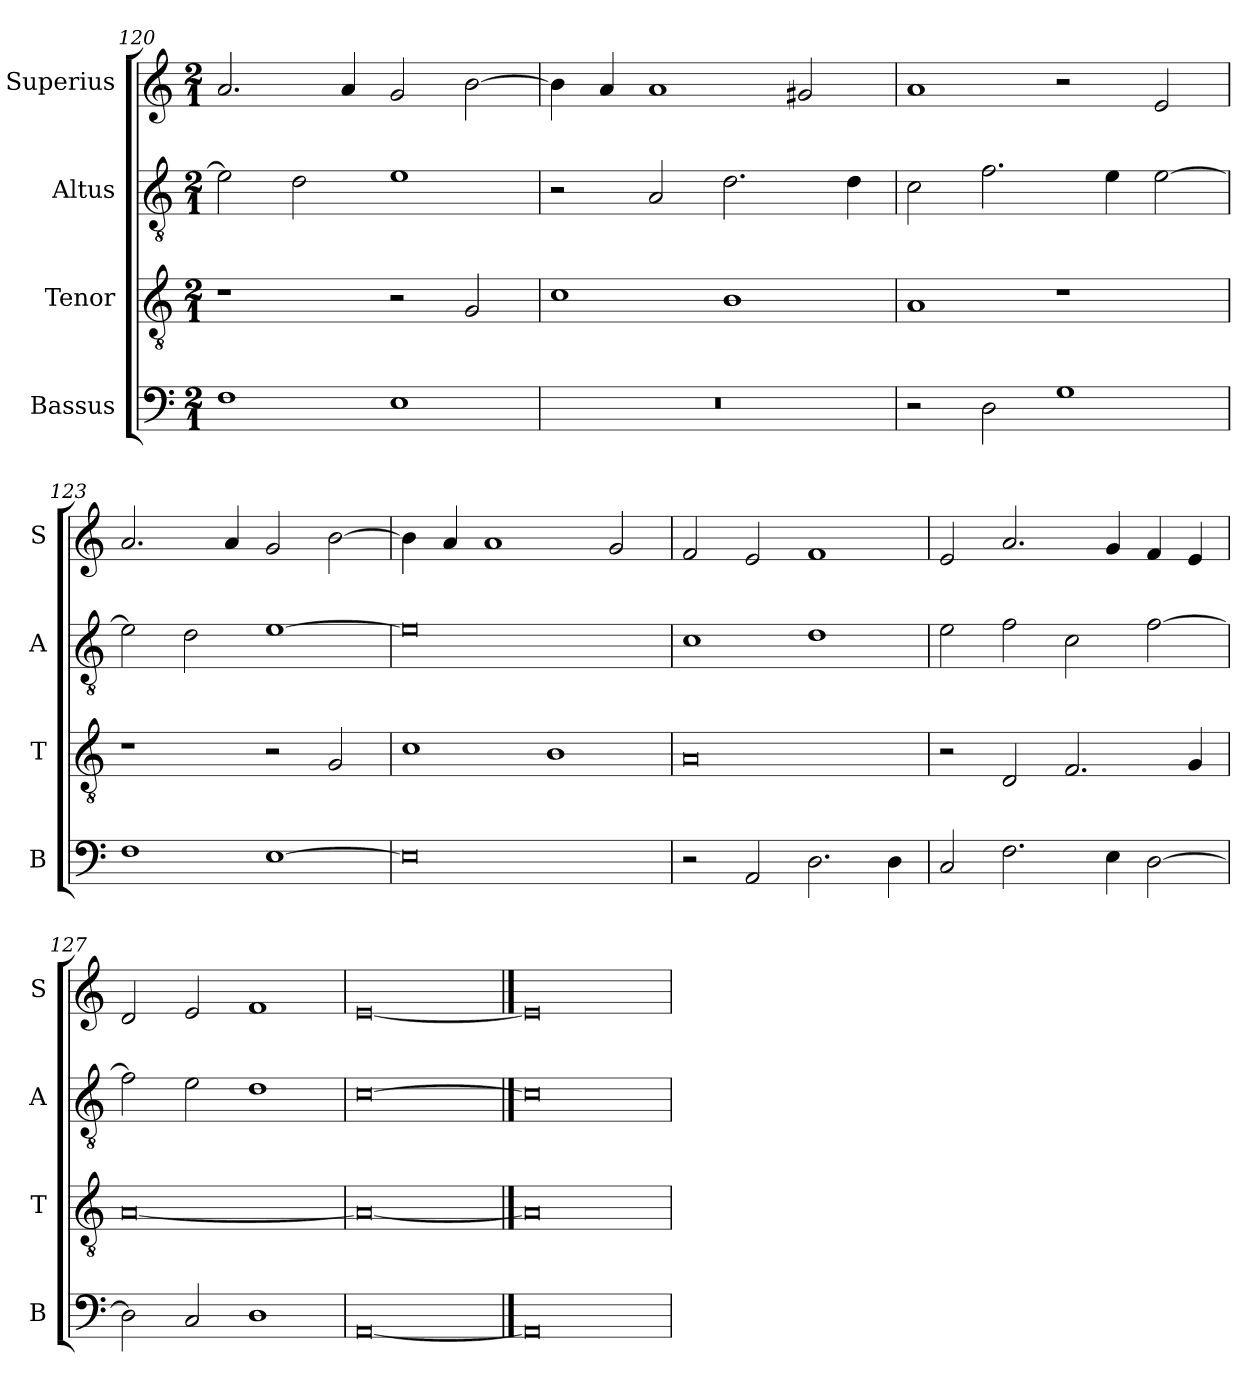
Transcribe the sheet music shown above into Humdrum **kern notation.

**kern	**kern	**kern	**kern
*part4	*part3	*part2	*part1
*staff4	*staff3	*staff2	*staff1
*I"Bassus	*I"Tenor	*I"Altus	*I"Superius
*I'B	*I'T	*I'A	*I'S
*clefF4	*clefGv2	*clefGv2	*clefG2
*k[]	*k[]	*k[]	*k[]
*C:	*C:	*C:	*C:
*M2/1	*M2/1	*M2/1	*M2/1
=120	=120	=120	=120
1F	1r	2e]	2.a
.	.	2d	.
.	.	.	4a
1E	2r	1e	2g
.	2G	.	[2b
=121	=121	=121	=121
0r	1c	2r	4b]
.	.	.	4a
.	.	2A	1a
.	1B	2.d	.
.	.	.	2g#X
.	.	4d	.
=122	=122	=122	=122
2r	1A	2c	1a
2D	.	2.f	.
1G	1r	.	2r
.	.	4e	.
.	.	[2e	2e
=123	=123	=123	=123
1F	1r	2e]	2.a
.	.	2d	.
.	.	.	4a
[1E	2r	[1e	2g
.	2G	.	[2b
=124	=124	=124	=124
0E]	1c	0e]	4b]
.	.	.	4a
.	.	.	1a
.	1B	.	.
.	.	.	2g
=125	=125	=125	=125
2r	0A	1c	2f
2AA	.	.	2e
2.D	.	1d	1f
4D	.	.	.
=126	=126	=126	=126
2C	2r	2e	2e
2.F	2D	2f	2.a
.	2.F	2c	.
4E	.	.	4g
[2D	.	[2f	4f
.	4G	.	4e
=127	=127	=127	=127
2D]	[0A	2f]	2d
2C	.	2e	2e
1D	.	1d	1f
=128	=128	=128	=128
[0AA	0A_	[0c	[0e
==129	==129	==129	==129
0AA]	0A]	0c]	0e]
=	=	=	=
*-	*-	*-	*-
